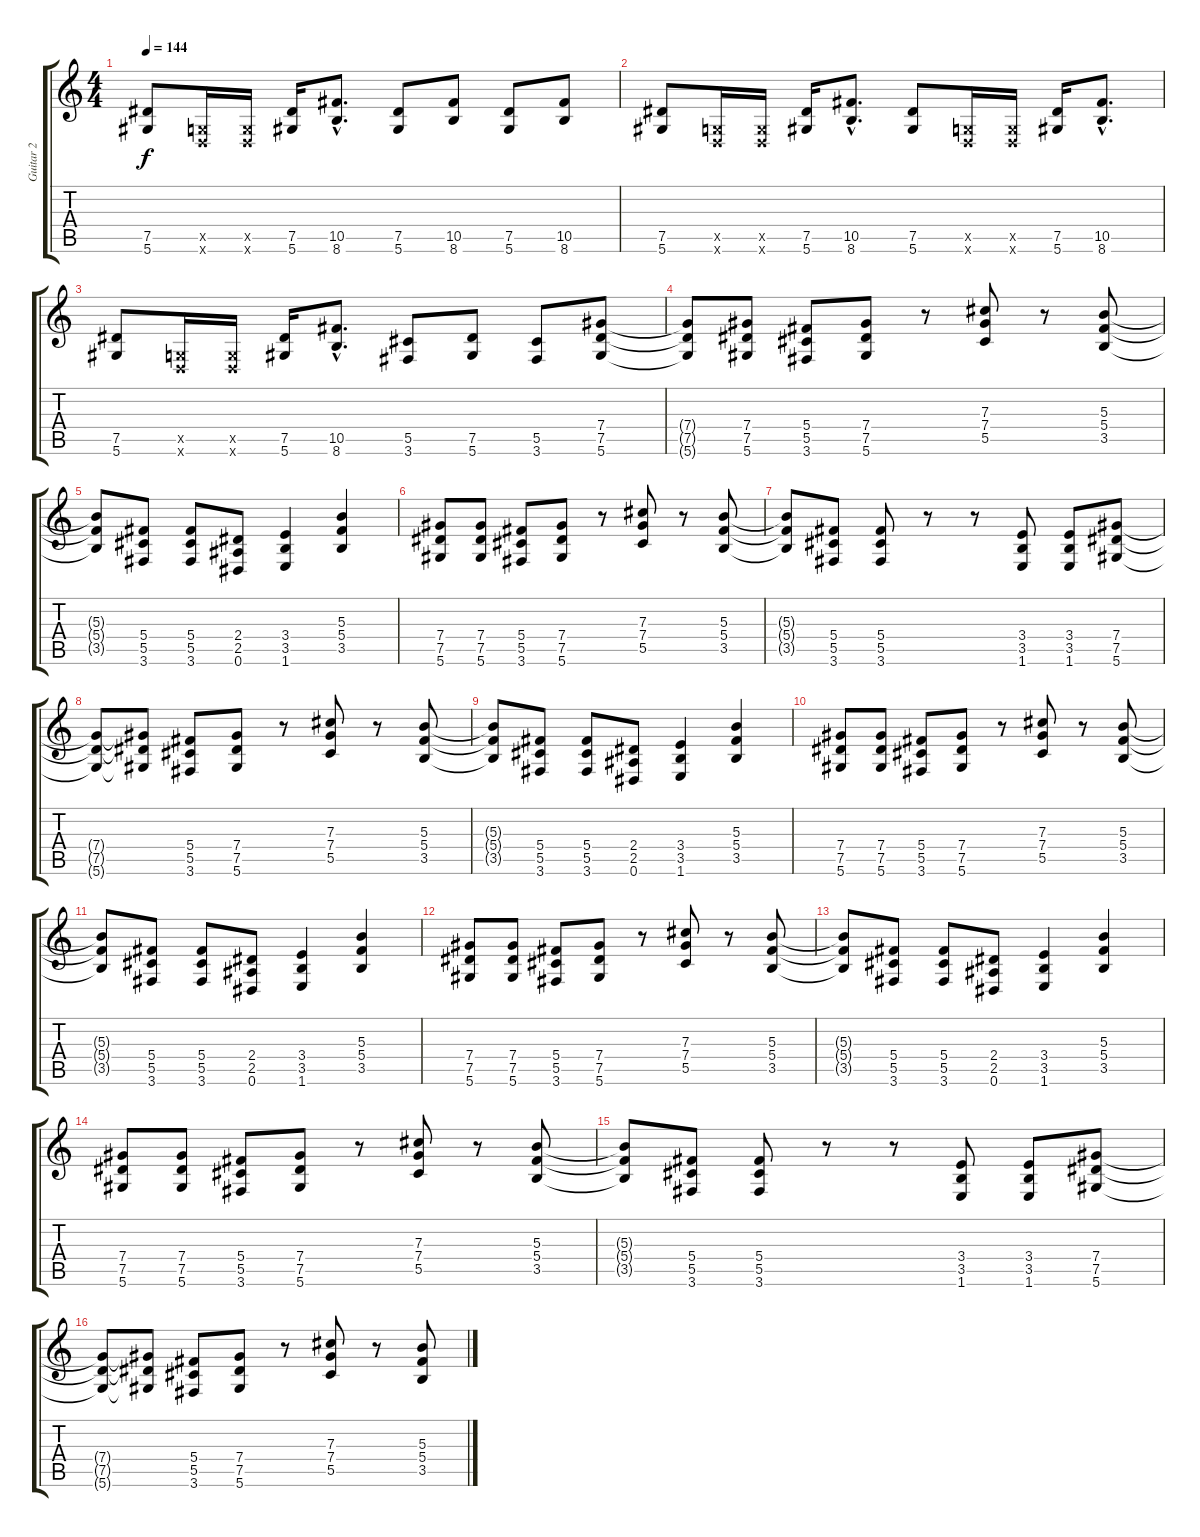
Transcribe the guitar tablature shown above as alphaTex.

\track ("Guitar 2" "Guitar 2") {instrument distortionguitar}
\staff {score tabs}
\tuning (Eb4 Bb3 Gb3 Db3 Ab2 Eb2) {hide}
\ts (4 4)
\tempo 144
\clef g2
\ks c
(7.5 5.6).8{dy f} (-1.5{x} -1.6{x}).16 (-1.5{x} -1.6{x}).16 (7.5 5.6).16 (10.5{hac} 8.6{hac}).8{d} (7.5 5.6).8 (10.5 8.6).8 (7.5 5.6).8 (10.5 8.6).8 |
(7.5 5.6).8 (-1.5{x} -1.6{x}).16 (-1.5{x} -1.6{x}).16 (7.5 5.6).16 (10.5{hac} 8.6{hac}).8{d} (7.5 5.6).8 (-1.5{x} -1.6{x}).16 (-1.5{x} -1.6{x}).16 (7.5 5.6).16 (10.5{hac} 8.6{hac}).8{d} |
(7.5 5.6).8 (-1.5{x} -1.6{x}).16 (-1.5{x} -1.6{x}).16 (7.5 5.6).16 (10.5{hac} 8.6{hac}).8{d} (5.5 3.6).8 (7.5 5.6).8 (5.5 3.6).8 (7.4 7.5 5.6).8 |
(7.4{t} 7.5{t} 5.6{t}).8 (7.4 7.5 5.6).8 (5.4 5.5 3.6).8 (7.4 7.5 5.6).8 r.8 (7.3 7.4 5.5).8 r.8 (5.3 5.4 3.5).8 |
(5.3{t} 5.4{t} 3.5{t}).8 (5.4 5.5 3.6).8 (5.4 5.5 3.6).8 (2.4 2.5 0.6).8 (3.4 3.5 1.6).4 (5.3 5.4 3.5).4 |
(7.4 7.5 5.6).8 (7.4 7.5 5.6).8 (5.4 5.5 3.6).8 (7.4 7.5 5.6).8 r.8 (7.3 7.4 5.5).8 r.8 (5.3 5.4 3.5).8 |
(5.3{t} 5.4{t} 3.5{t}).8 (5.4 5.5 3.6).8 (5.4 5.5 3.6).8 r.8 r.8 (3.4 3.5 1.6).8 (3.4 3.5 1.6).8 (7.4 7.5 5.6).8 |
(7.4{t} 7.5{t} 5.6{t}).8 (7.4{t} 7.5{t} 5.6{t}).8 (5.4 5.5 3.6).8 (7.4 7.5 5.6).8 r.8 (7.3 7.4 5.5).8 r.8 (5.3 5.4 3.5).8 |
(5.3{t} 5.4{t} 3.5{t}).8 (5.4 5.5 3.6).8 (5.4 5.5 3.6).8 (2.4 2.5 0.6).8 (3.4 3.5 1.6).4 (5.3 5.4 3.5).4 |
(7.4 7.5 5.6).8 (7.4 7.5 5.6).8 (5.4 5.5 3.6).8 (7.4 7.5 5.6).8 r.8 (7.3 7.4 5.5).8 r.8 (5.3 5.4 3.5).8 |
(5.3{t} 5.4{t} 3.5{t}).8 (5.4 5.5 3.6).8 (5.4 5.5 3.6).8 (2.4 2.5 0.6).8 (3.4 3.5 1.6).4 (5.3 5.4 3.5).4 |
(7.4 7.5 5.6).8 (7.4 7.5 5.6).8 (5.4 5.5 3.6).8 (7.4 7.5 5.6).8 r.8 (7.3 7.4 5.5).8 r.8 (5.3 5.4 3.5).8 |
(5.3{t} 5.4{t} 3.5{t}).8 (5.4 5.5 3.6).8 (5.4 5.5 3.6).8 (2.4 2.5 0.6).8 (3.4 3.5 1.6).4 (5.3 5.4 3.5).4 |
(7.4 7.5 5.6).8 (7.4 7.5 5.6).8 (5.4 5.5 3.6).8 (7.4 7.5 5.6).8 r.8 (7.3 7.4 5.5).8 r.8 (5.3 5.4 3.5).8 |
(5.3{t} 5.4{t} 3.5{t}).8 (5.4 5.5 3.6).8 (5.4 5.5 3.6).8 r.8 r.8 (3.4 3.5 1.6).8 (3.4 3.5 1.6).8 (7.4 7.5 5.6).8 |
(7.4{t} 7.5{t} 5.6{t}).8 (7.4{t} 7.5{t} 5.6{t}).8 (5.4 5.5 3.6).8 (7.4 7.5 5.6).8 r.8 (7.3 7.4 5.5).8 r.8 (5.3 5.4 3.5).8
